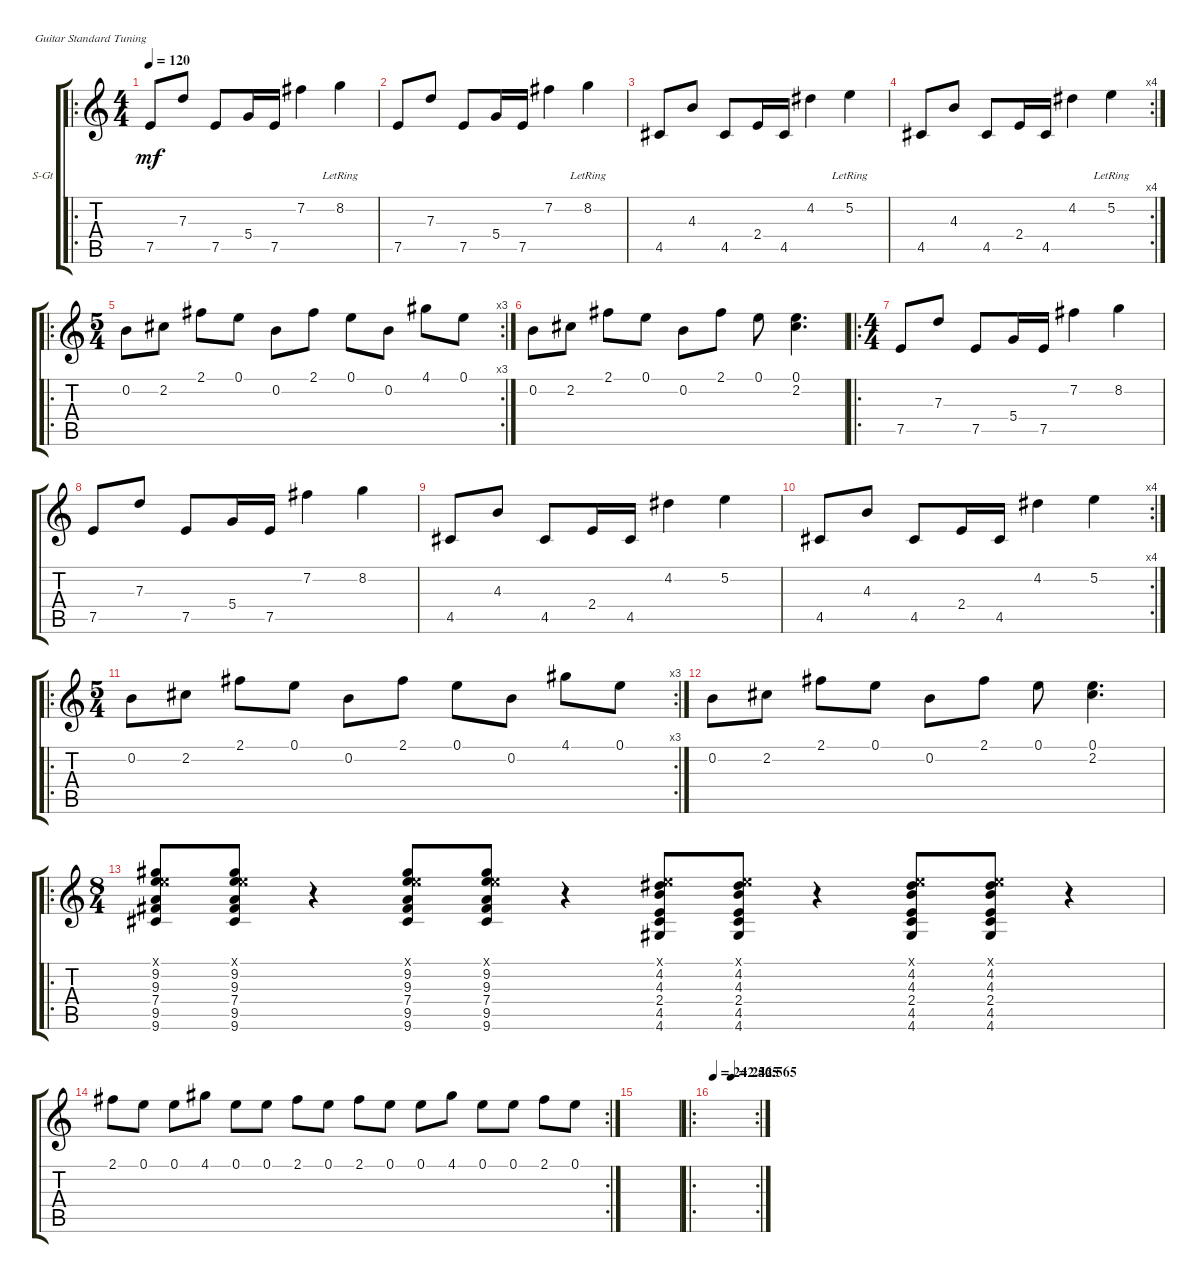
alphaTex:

\defaultSystemsLayout 4
\bracketExtendMode groupsimilarinstruments
\firstSystemTrackNameOrientation horizontal
\otherSystemsTrackNameOrientation horizontal
\track ("Guitar 1" "S-Gt") {instrument acousticguitarsteel}
\staff {score tabs}
\tuning (E4 B3 G3 D3 A2 E2)
\ro
\ts (4 4)
\tempo 120
\clef g2
\ks c
7.5.8{dy mf instrument acousticguitarsteel} 7.3.8 7.5.8 5.4.16 7.5.16 7.2.4 8.2{lr}.4 |
7.5.8 7.3.8 7.5.8 5.4.16 7.5.16 7.2.4 8.2{lr}.4 |
\scale
0.232932 4.5.8 4.3.8 4.5.8 2.4.16 4.5.16 4.2.4 5.2{lr}.4 |
\rc 4
4.5.8 4.3.8 4.5.8 2.4.16 4.5.16 4.2.4 5.2{lr}.4 |
\ro
\rc 3
\ts (5 4)
0.2.8 2.2.8 2.1.8 0.1.8 0.2.8 2.1.8 0.1.8 0.2.8 4.1.8 0.1.8 |
0.2.8 2.2.8 2.1.8 0.1.8 0.2.8 2.1.8 0.1.8 (2.2 0.1).4{d} |
\ro
\ts (4 4)
7.5.8 7.3.8 7.5.8 5.4.16 7.5.16 7.2.4 8.2.4 |
7.5.8 7.3.8 7.5.8 5.4.16 7.5.16 7.2.4 8.2.4 |
4.5.8 4.3.8 4.5.8 2.4.16 4.5.16 4.2.4 5.2.4 |
\rc 4
4.5.8 4.3.8 4.5.8 2.4.16 4.5.16 4.2.4 5.2.4 |
\ro
\rc 3
\ts (5 4)
0.2.8 2.2.8 2.1.8 0.1.8 0.2.8 2.1.8 0.1.8 0.2.8 4.1.8 0.1.8 |
0.2.8 2.2.8 2.1.8 0.1.8 0.2.8 2.1.8 0.1.8 (2.2 0.1).4{d} |
\ro
\ts (8 4)
(9.6 9.5 7.4 9.3 9.2 0.1{x}).8 (9.6 9.5 7.4 9.3 9.2 0.1{x}).8 r.4 (9.6 9.5 7.4 9.3 9.2 0.1{x}).8 (9.6 9.5 7.4 9.3 9.2 0.1{x}).8 r.4 (4.6 4.5 2.4 4.3 4.2 0.1{x}).8 (4.6 4.5 2.4 4.3 4.2 0.1{x}).8 r.4 (4.6 4.5 2.4 4.3 4.2 0.1{x}).8 (4.6 4.5 2.4 4.3 4.2 0.1{x}).8 r.4 |
\rc 2
2.1.8 0.1.8 0.1.8 4.1.8 0.1.8 0.1.8 2.1.8 0.1.8 2.1.8 0.1.8 0.1.8 4.1.8 0.1.8 0.1.8 2.1.8 0.1.8 |
|
\ro
\rc 2
\tempo
242.565
\tempo (242.565 0.4375)
